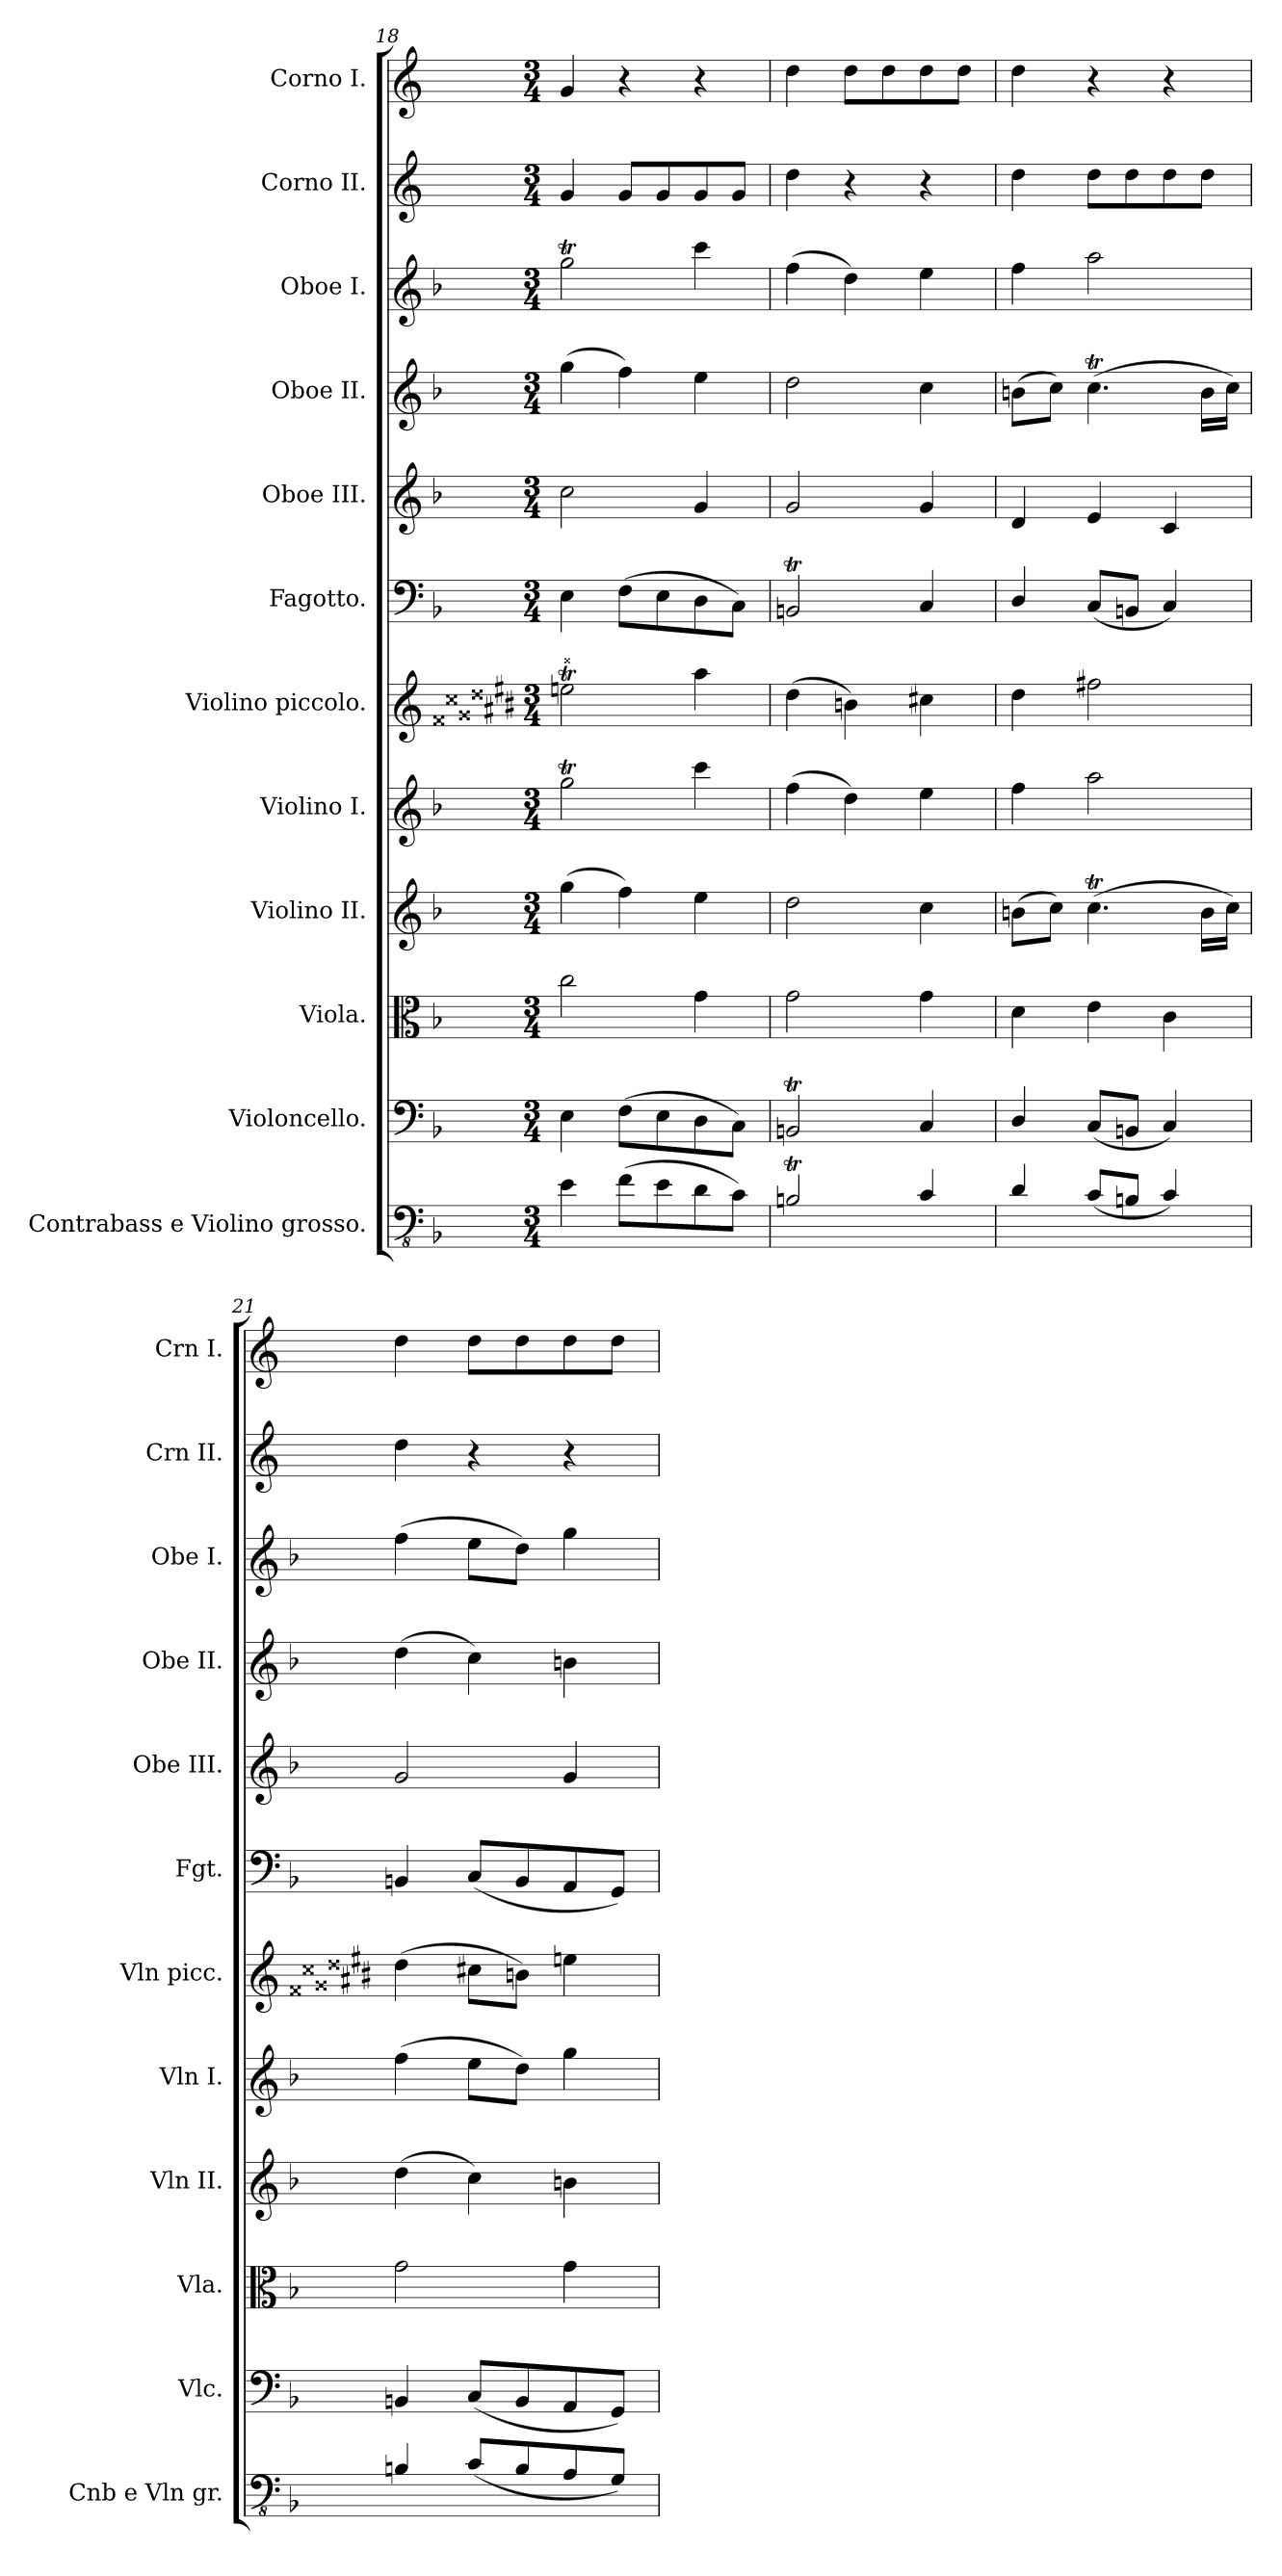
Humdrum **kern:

**kern	**kern	**kern	**kern	**kern	**kern	**kern	**kern	**kern	**kern	**kern	**kern
*part12	*part11	*part10	*part9	*part8	*part7	*part6	*part5	*part4	*part3	*part2	*part1
*staff12	*staff11	*staff10	*staff9	*staff8	*staff7	*staff6	*staff5	*staff4	*staff3	*staff2	*staff1
*I"Contrabass e Violino grosso.	*I"Violoncello.	*I"Viola.	*I"Violino II.	*I"Violino I.	*I"Violino piccolo.	*I"Fagotto.	*I"Oboe III.	*I"Oboe II.	*I"Oboe I.	*I"Corno II.	*I"Corno I.
*I'Cnb e Vln gr.	*I'Vlc.	*I'Vla.	*I'Vln II.	*I'Vln I.	*I'Vln picc.	*I'Fgt.	*I'Obe III.	*I'Obe II.	*I'Obe I.	*I'Crn II.	*I'Crn I.
*clefFv4	*clefF4	*clefC3	*clefG2	*clefG2	*clefG2	*clefF4	*clefG2	*clefG2	*clefG2	*clefG2	*clefG2
*ITrd7c12	*	*	*	*	*ITrd-1c-3	*	*	*	*	*ITrd4c7	*ITrd4c7
*k[b-]	*k[b-]	*k[b-]	*k[b-]	*k[b-]	*k[f##c##g##d##a#e#b#]	*k[b-]	*k[b-]	*k[b-]	*k[b-]	*k[b-]	*k[b-]
*M3/4	*M3/4	*M3/4	*M3/4	*M3/4	*M3/4	*M3/4	*M3/4	*M3/4	*M3/4	*M3/4	*M3/4
=18	=18	=18	=18	=18	=18	=18	=18	=18	=18	=18	=18
4EE\	4E\	2cc\	(>4gg\	2ggT\	2ff##T\	4E\	2cc\	(>4gg\	2ggT\	4c/	4c/
(>8FF\L	(>8F\L	.	4ff\)	.	.	(>8F\L	.	4ff\)	.	8c/L	4r
8EE\	8E\	.	.	.	.	8E\	.	.	.	8c/	.
8DD\	8D\	4g\	4ee\	4ccc\	4bb#\	8D\	4g/	4ee\	4ccc\	8c/	4r
8CC\J)	8C\J)	.	.	.	.	8C\J)	.	.	.	8c/J	.
=19	=19	=19	=19	=19	=19	=19	=19	=19	=19	=19	=19
2BBBnt/	2BBnt/	2g\	2dd\	(>4ff\	(>4ee#\	2BBnt/	2g/	2dd\	(>4ff\	4g\	4g\
.	.	.	.	4dd\)	4cc##\)	.	.	.	4dd\)	4r	8g\L
.	.	.	.	.	.	.	.	.	.	.	8g\
4CC/	4C/	4g\	4cc\	4ee\	4dd##\	4C/	4g/	4cc\	4ee\	4r	8g\
.	.	.	.	.	.	.	.	.	.	.	8g\J
!!LO:PB:g=z
=20	=20	=20	=20	=20	=20	=20	=20	=20	=20	=20	=20
4DD/	4D/	4d\	(>8bn\L	4ff\	4ee#\	4D/	4d/	(>8bn\L	4ff\	4g\	4g\
.	.	.	8cc\J)	.	.	.	.	8cc\J)	.	.	.
(<8CC/L	(<8C/L	4e\	(>4.ccT\	2aa\	2gg##\	(<8C/L	4e/	(>4.ccT\	2aa\	8g\L	4r
8BBBn/J	8BBn/J	.	.	.	.	8BBn/J	.	.	.	8g\	.
4CC/)	4C/)	4c\	.	.	.	4C/)	4c/	.	.	8g\	4r
.	.	.	16b\LL	.	.	.	.	16b\LL	.	8g\J	.
.	.	.	16cc\JJ)	.	.	.	.	16cc\JJ)	.	.	.
=21	=21	=21	=21	=21	=21	=21	=21	=21	=21	=21	=21
4BBBn/	4BBn/	2g\	(>4dd\	(>4ff\	(>4ee#\	4BBn/	2g/	(>4dd\	(>4ff\	4g\	4g\
(<8CC/L	(<8C/L	.	4cc\)	8ee\L	8dd##\L	(<8C/L	.	4cc\)	8ee\L	4r	8g\L
8BBB/	8BB/	.	.	8dd\J)	8cc##\J)	8BB/	.	.	8dd\J)	.	8g\
8AAA/	8AA/	4g\	4bn\	4gg\	4ff##\	8AA/	4g/	4bn\	4gg\	4r	8g\
8GGG/J)	8GG/J)	.	.	.	.	8GG/J)	.	.	.	.	8g\J
=	=	=	=	=	=	=	=	=	=	=	=
*-	*-	*-	*-	*-	*-	*-	*-	*-	*-	*-	*-
